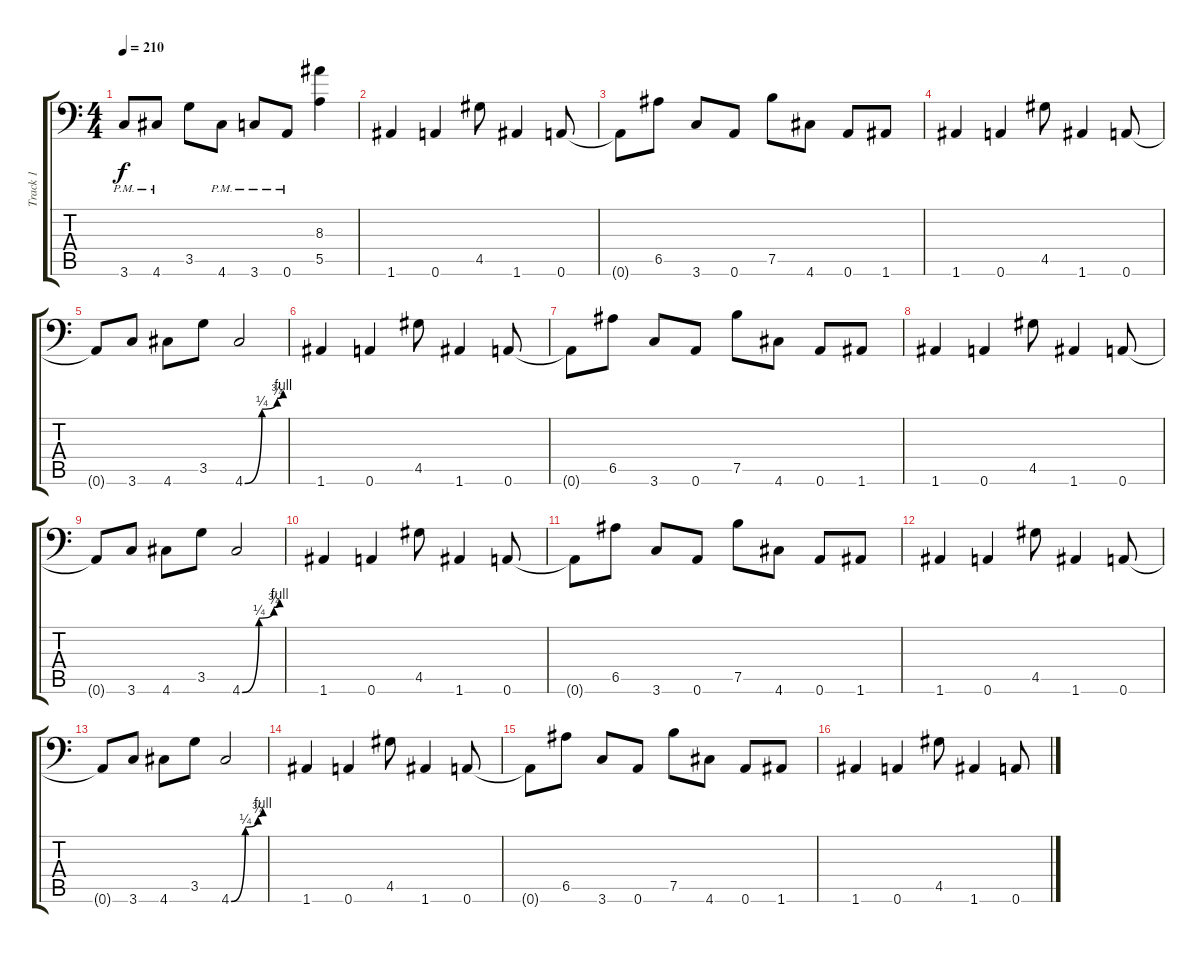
\track ("Track 1" "Track 1") {instrument distortionguitar}
\staff {score tabs}
\tuning (B3 Gb3 D3 A2 E2 A1) {hide}
\ts (4 4)
\tempo 210
\clef f4
\ks c
3.6{pm}.8{dy f} 4.6{pm}.8 3.5.8 4.6{pm}.8 3.6{pm}.8 0.6{pm}.8 (8.3 5.5).4 |
1.6.4 0.6.4 4.5.8 1.6.4 0.6.8 |
0.6{t}.8 6.5.8 3.6.8 0.6.8 7.5.8 4.6.8 0.6.8 1.6.8 |
1.6.4 0.6.4 4.5.8 1.6.4 0.6.8 |
0.6{t}.8 3.6.8 4.6.8 3.5.8 4.6{be (custom 0 0 26 1 49 3 58 4 60 4)}.2 |
1.6.4 0.6.4 4.5.8 1.6.4 0.6.8 |
0.6{t}.8 6.5.8 3.6.8 0.6.8 7.5.8 4.6.8 0.6.8 1.6.8 |
1.6.4 0.6.4 4.5.8 1.6.4 0.6.8 |
0.6{t}.8 3.6.8 4.6.8 3.5.8 4.6{be (custom 0 0 26 1 49 3 58 4 60 4)}.2 |
1.6.4 0.6.4 4.5.8 1.6.4 0.6.8 |
0.6{t}.8 6.5.8 3.6.8 0.6.8 7.5.8 4.6.8 0.6.8 1.6.8 |
1.6.4 0.6.4 4.5.8 1.6.4 0.6.8 |
0.6{t}.8 3.6.8 4.6.8 3.5.8 4.6{be (custom 0 0 26 1 49 3 58 4 60 4)}.2 |
1.6.4 0.6.4 4.5.8 1.6.4 0.6.8 |
0.6{t}.8 6.5.8 3.6.8 0.6.8 7.5.8 4.6.8 0.6.8 1.6.8 |
1.6.4 0.6.4 4.5.8 1.6.4 0.6.8
